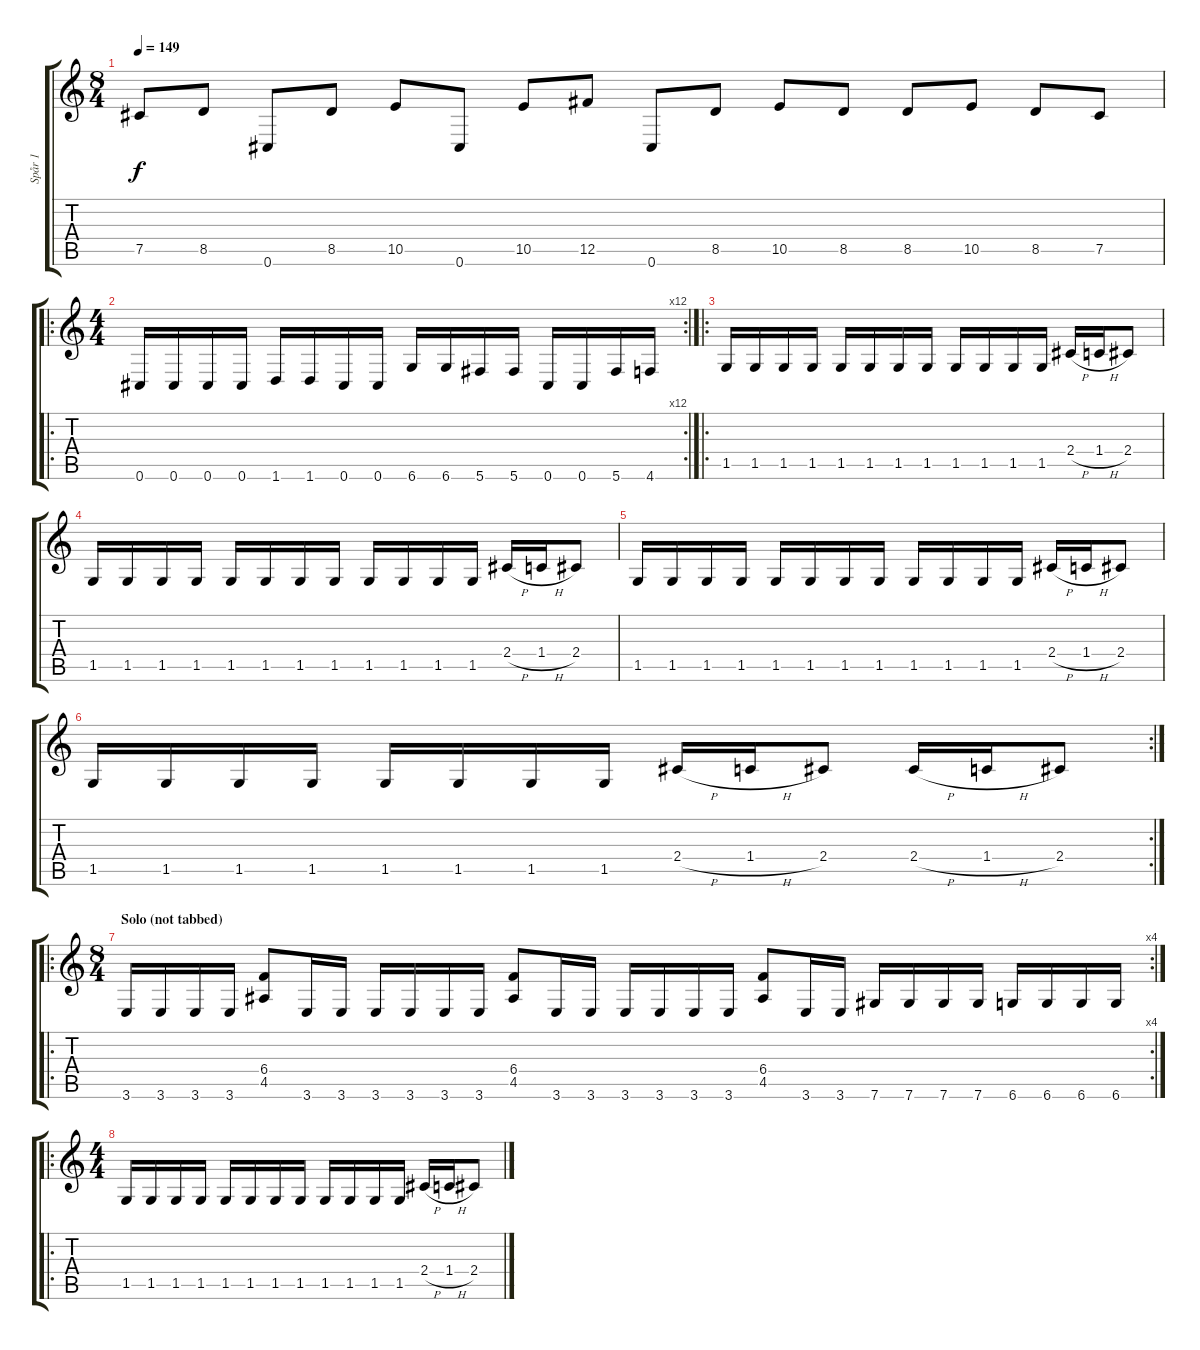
\track ("Spår 1" "Spår 1") {instrument distortionguitar}
\staff {score tabs}
\tuning (Db4 Ab3 E3 B2 Gb2 Db2) {hide}
\ts (8 4)
\tempo 149
\clef g2
\ks c
7.5.8{dy f} 8.5.8 0.6.8 8.5.8 10.5.8 0.6.8 10.5.8 12.5.8 0.6.8 8.5.8 10.5.8 8.5.8 8.5.8 10.5.8 8.5.8 7.5.8 |
\ro
\rc 12
\ts (4 4)
0.6.16 0.6.16 0.6.16 0.6.16 1.6.16 1.6.16 0.6.16 0.6.16 6.6.16 6.6.16 5.6.16 5.6.16 0.6.16 0.6.16 5.6.16 4.6.16 |
\ro
1.5.16 1.5.16 1.5.16 1.5.16 1.5.16 1.5.16 1.5.16 1.5.16 1.5.16 1.5.16 1.5.16 1.5.16 2.4{h}.16 1.4{h}.16 2.4.8 |
1.5.16 1.5.16 1.5.16 1.5.16 1.5.16 1.5.16 1.5.16 1.5.16 1.5.16 1.5.16 1.5.16 1.5.16 2.4{h}.16 1.4{h}.16 2.4.8 |
1.5.16 1.5.16 1.5.16 1.5.16 1.5.16 1.5.16 1.5.16 1.5.16 1.5.16 1.5.16 1.5.16 1.5.16 2.4{h}.16 1.4{h}.16 2.4.8 |
\rc 2
1.5.16 1.5.16 1.5.16 1.5.16 1.5.16 1.5.16 1.5.16 1.5.16 2.4{h}.16 1.4{h}.16 2.4.8 2.4{h}.16 1.4{h}.16 2.4.8 |
\ro
\rc 4
\ts (8 4)
\section ("" "Solo (not tabbed)")
3.6.16 3.6.16 3.6.16 3.6.16 (6.4 4.5).8 3.6.16 3.6.16 3.6.16 3.6.16 3.6.16 3.6.16 (6.4 4.5).8 3.6.16 3.6.16 3.6.16 3.6.16 3.6.16 3.6.16 (6.4 4.5).8 3.6.16 3.6.16 7.6.16 7.6.16 7.6.16 7.6.16 6.6.16 6.6.16 6.6.16 6.6.16 |
\ro
\ts (4 4)
1.5.16 1.5.16 1.5.16 1.5.16 1.5.16 1.5.16 1.5.16 1.5.16 1.5.16 1.5.16 1.5.16 1.5.16 2.4{h}.16 1.4{h}.16 2.4.8
